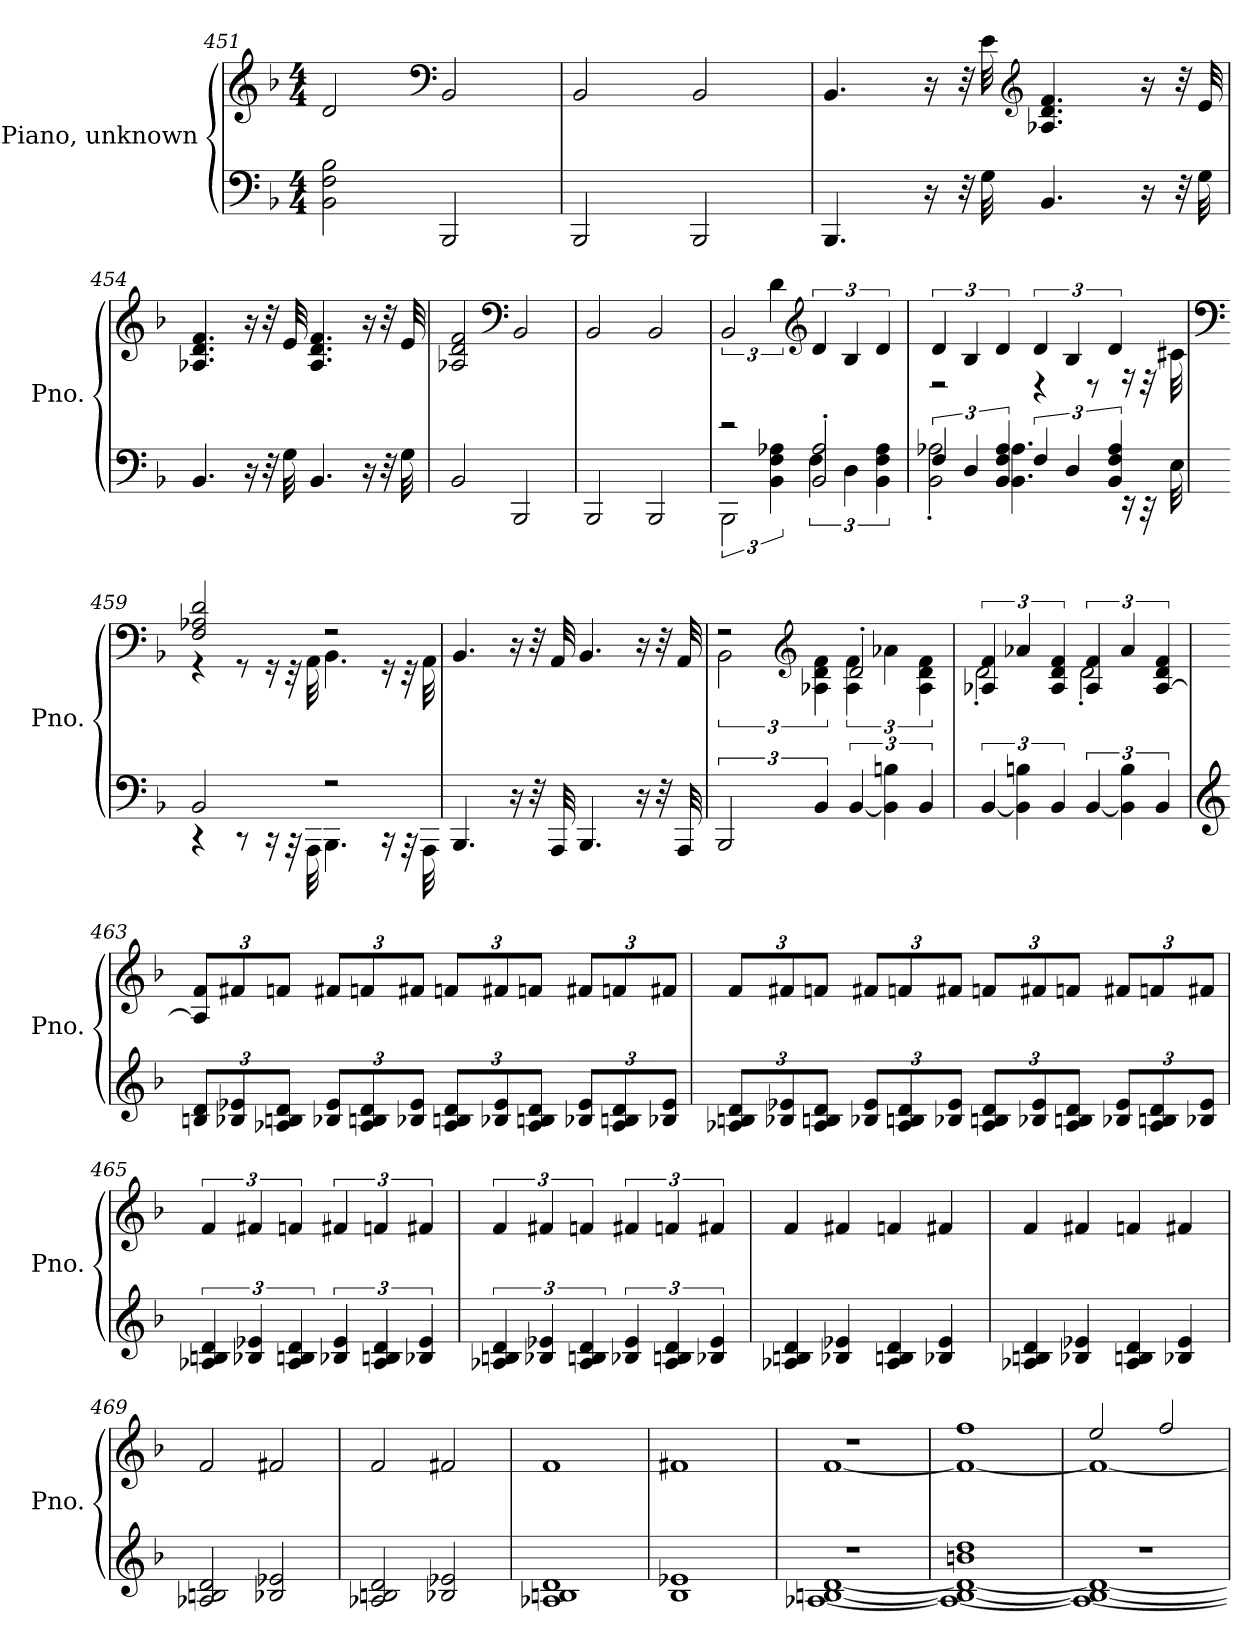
**kern	**kern
*part1	*part1
*staff2	*staff1
*I"Piano, unknown	*
*I'Pno.	*
*clefF4	*clefG2
*k[b-]	*k[b-]
*M4/4	*M4/4
=451	=451
2BB-\ 2F\ 2B-\	2d/
*	*clefF4
2BBB-/	2BB-/
=452	=452
2BBB-/	2BB-/
2BBB-/	2BB-/
=453	=453
4.BBB-/	4.BB-/
16r	16r
32r	32r
32G\	32e\
*	*clefG2
4.BB-/	4.A-X/ 4.d/ 4.f/
16r	16r
32r	32r
32G\	32e/
=454	=454
4.BB-/	4.A-X/ 4.d/ 4.f/
16r	16r
32r	32r
32G\	32e/
4.BB-/	4.A-/ 4.d/ 4.f/
16r	16r
32r	32r
32G\	32e/
!!LO:LB:g=z
=455	=455
2BB-/	2A-X/ 2d/ 2f/
*	*clefF4
2BBB-/	2BB-/
=456	=456
2BBB-/	2BB-/
2BBB-/	2BB-/
=457	=457
*^	*
2r	3BBB-\	3BB-/
.	6BB-\ 6F\ 6A-X\	6d\
*	*	*clefG2
2BB-/' 2A-/'	6F\	6d/
.	6D\	6B-/
.	6BB-\ 6F\ 6A-\	6d/
=458	=458	=458
*	*	*^
6F/	2BB-\' 2A-X\'	6d/	2r
6D/	.	6B-/	.
6BB-/ 6F/ 6A-/	.	6d/	.
6F/	4.BB-\ 4.A-\	6d/	4r
6D/	.	6B-/	.
.	.	.	8r
6BB-/ 6F/ 6A-/	.	6d/	.
.	16r	.	16r
.	32r	.	32r
.	32E\	.	32c#X\
=459	=459	=459	=459
*	*	*clefF4	*
2BB-/	4r	2F/ 2A-X/ 2d/	4r
.	8r	.	8r
.	16r	.	16r
.	32r	.	32r
.	32AAA\	.	32AA\
2r	4.BBB-\	2r	4.BB-\
.	16r	.	16r
.	32r	.	32r
.	32AAA\	.	32AA\
*v	*v	*	*
*	*v	*v
!!LO:LB:g=z
=460	=460
4.BBB-/	4.BB-/
16r	16r
32r	32r
32AAA/	32AA/
4.BBB-/	4.BB-/
16r	16r
32r	32r
32AAA/	32AA/
=461	=461
*	*^
3BBB-/	2r	3BB-\
*	*clefG2	*
6BB-/	.	6A-X\ 6d\ 6f\
[6BB-/	2d'/	6A-\ 6f\
6BB-\] 6Bn\	.	6a-X\
6BB-/	.	6A-\ 6d\ 6f\
=462	=462	=462
[6BB-/	6A-X/ 6f/	2d'\
6BB-\] 6Bn\	6a-X/	.
6BB-/	6A-/ 6d/ 6f/	.
[6BB-/	6A-/ 6f/	2d'\
6BB-\] 6B\	6a-/	.
6BB-/	[6A-/ 6d/ 6f/	.
*	*v	*v
!!LO:LB:g=z
=463	=463
*clefG2	*
*Xbrackettup	*Xbrackettup
12Bn/ 12d/L	12A-/] 12f/L
12B-X/ 12e-X/	12f#X/
12A-X/ 12Bn/ 12d/J	12fn/J
12B-X/ 12e-/L	12f#X/L
12A-/ 12Bn/ 12d/	12fn/
12B-X/ 12e-/J	12f#X/J
12A-/ 12Bn/ 12d/L	12fn/L
12B-X/ 12e-/	12f#X/
12A-/ 12Bn/ 12d/J	12fn/J
12B-X/ 12e-/L	12f#X/L
12A-/ 12Bn/ 12d/	12fn/
12B-X/ 12e-/J	12f#X/J
!!LO:LB:g=z
=464	=464
12A-X/ 12Bn/ 12d/L	12f/L
12B-X/ 12e-X/	12f#X/
12A-/ 12Bn/ 12d/J	12fn/J
12B-X/ 12e-/L	12f#X/L
12A-/ 12Bn/ 12d/	12fn/
12B-X/ 12e-/J	12f#X/J
12A-/ 12Bn/ 12d/L	12fn/L
12B-X/ 12e-/	12f#X/
12A-/ 12Bn/ 12d/J	12fn/J
12B-X/ 12e-/L	12f#X/L
12A-/ 12Bn/ 12d/	12fn/
12B-X/ 12e-/J	12f#X/J
=465	=465
*brackettup	*brackettup
6A-X/ 6Bn/ 6d/	6f/
6B-X/ 6e-X/	6f#X/
6A-/ 6Bn/ 6d/	6fn/
6B-X/ 6e-/	6f#X/
6A-/ 6Bn/ 6d/	6fn/
6B-X/ 6e-/	6f#X/
!!LO:LB:g=z
=466	=466
6A-X/ 6Bn/ 6d/	6f/
6B-X/ 6e-X/	6f#X/
6A-/ 6Bn/ 6d/	6fn/
6B-X/ 6e-/	6f#X/
6A-/ 6Bn/ 6d/	6fn/
6B-X/ 6e-/	6f#X/
=467	=467
4A-X/ 4Bn/ 4d/	4f/
4B-X/ 4e-X/	4f#X/
4A-/ 4Bn/ 4d/	4fn/
4B-X/ 4e-/	4f#X/
=468	=468
4A-X/ 4Bn/ 4d/	4f/
4B-X/ 4e-X/	4f#X/
4A-/ 4Bn/ 4d/	4fn/
4B-X/ 4e-/	4f#X/
=469	=469
2A-X/ 2Bn/ 2d/	2f/
2B-X/ 2e-X/	2f#X/
=470	=470
2A-X/ 2Bn/ 2d/	2f/
2B-X/ 2e-X/	2f#X/
!!LO:PB:g=z
=471	=471
1A-X 1Bn 1d	1f
=472	=472
1B- 1e-X	1f#X
=473	=473
*^	*^
1r	[1A-X [1Bn [1d	1r	[1f
=474	=474	=474	=474
1bn 1dd	1A-_ 1B_ 1d_	1ff	1f_
=475	=475	=475	=475
1r	1A-_ 1B_ 1d_	2ee/	1f_
.	.	2ff/	.
*v	*v	*	*
*	*v	*v
=	=
*-	*-
